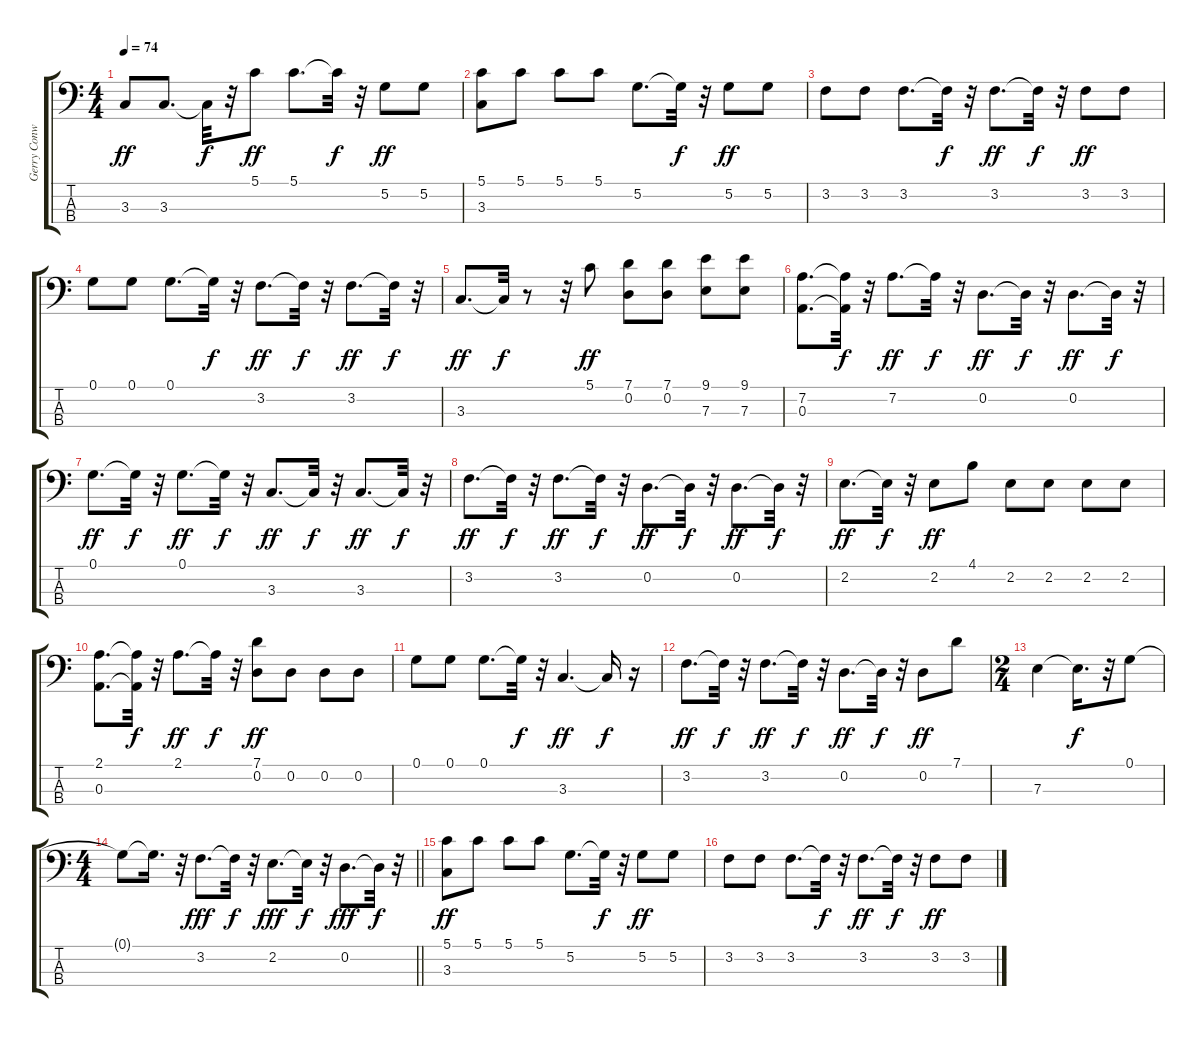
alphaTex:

\track ("Gerry Conway" "Gerry Conw") {instrument electricbassfinger}
\staff {score tabs}
\tuning (G2 D2 A1 E1) {hide}
\ts (4 4)
\tempo 74
\clef f4
\ks c
3.3.8{dy ff} 3.3.8{d} 3.3{t}.32{dy f} r.32 5.1.8{dy ff} 5.1.8{d} 5.1{t}.32{dy f} r.32 5.2.8{dy ff} 5.2.8 |
(5.1 3.3).8 5.1.8 5.1.8 5.1.8 5.2.8{d} 5.2{t}.32{dy f} r.32 5.2.8{dy ff} 5.2.8 |
3.2.8 3.2.8 3.2.8{d} 3.2{t}.32{dy f} r.32 3.2.8{d dy ff} 3.2{t}.32{dy f} r.32 3.2.8{dy ff} 3.2.8 |
0.1.8 0.1.8 0.1.8{d} 0.1{t}.32{dy f} r.32 3.2.8{d dy ff} 3.2{t}.32{dy f} r.32 3.2.8{d dy ff} 3.2{t}.32{dy f} r.32 |
3.3.8{d dy ff} 3.3{t}.32{dy f} r.8 r.32 5.1.8{dy ff} (7.1 0.2).8 (7.1 0.2).8 (9.1 7.3).8 (9.1 7.3).8 |
(7.2 0.3).8{d} (7.2{t} 0.3{t}).32{dy f} r.32 7.2.8{d dy ff} 7.2{t}.32{dy f} r.32 0.2.8{d dy ff} 0.2{t}.32{dy f} r.32 0.2.8{d dy ff} 0.2{t}.32{dy f} r.32 |
0.1.8{d dy ff} 0.1{t}.32{dy f} r.32 0.1.8{d dy ff} 0.1{t}.32{dy f} r.32 3.3.8{d dy ff} 3.3{t}.32{dy f} r.32 3.3.8{d dy ff} 3.3{t}.32{dy f} r.32 |
3.2.8{d dy ff} 3.2{t}.32{dy f} r.32 3.2.8{d dy ff} 3.2{t}.32{dy f} r.32 0.2.8{d dy ff} 0.2{t}.32{dy f} r.32 0.2.8{d dy ff} 0.2{t}.32{dy f} r.32 |
2.2.8{d dy ff} 2.2{t}.32{dy f} r.32 2.2.8{dy ff} 4.1.8 2.2.8 2.2.8 2.2.8 2.2.8 |
(2.1 0.3).8{d} (2.1{t} 0.3{t}).32{dy f} r.32 2.1.8{d dy ff} 2.1{t}.32{dy f} r.32 (7.1 0.2).8{dy ff} 0.2.8 0.2.8 0.2.8 |
0.1.8 0.1.8 0.1.8{d} 0.1{t}.32{dy f} r.32 3.3.4{d dy ff} 3.3{t}.16{dy f} r.16 |
3.2.8{d dy ff} 3.2{t}.32{dy f} r.32 3.2.8{d dy ff} 3.2{t}.32{dy f} r.32 0.2.8{d dy ff} 0.2{t}.32{dy f} r.32 0.2.8{dy ff} 7.1.8 |
\ts (2 4)
7.3.4 7.3{t}.16{d dy f} r.32 0.1.8 |
\ts (4 4)
\barLineRight lightlight
0.1{t}.8 0.1{t}.16{d} r.32 3.2.8{d dy fff} 3.2{t}.32{dy f} r.32 2.2.8{d dy fff} 2.2{t}.32{dy f} r.32 0.2.8{d dy fff} 0.2{t}.32{dy f} r.32 |
(5.1 3.3).8{dy ff} 5.1.8 5.1.8 5.1.8 5.2.8{d} 5.2{t}.32{dy f} r.32 5.2.8{dy ff} 5.2.8 |
3.2.8 3.2.8 3.2.8{d} 3.2{t}.32{dy f} r.32 3.2.8{d dy ff} 3.2{t}.32{dy f} r.32 3.2.8{dy ff} 3.2.8
